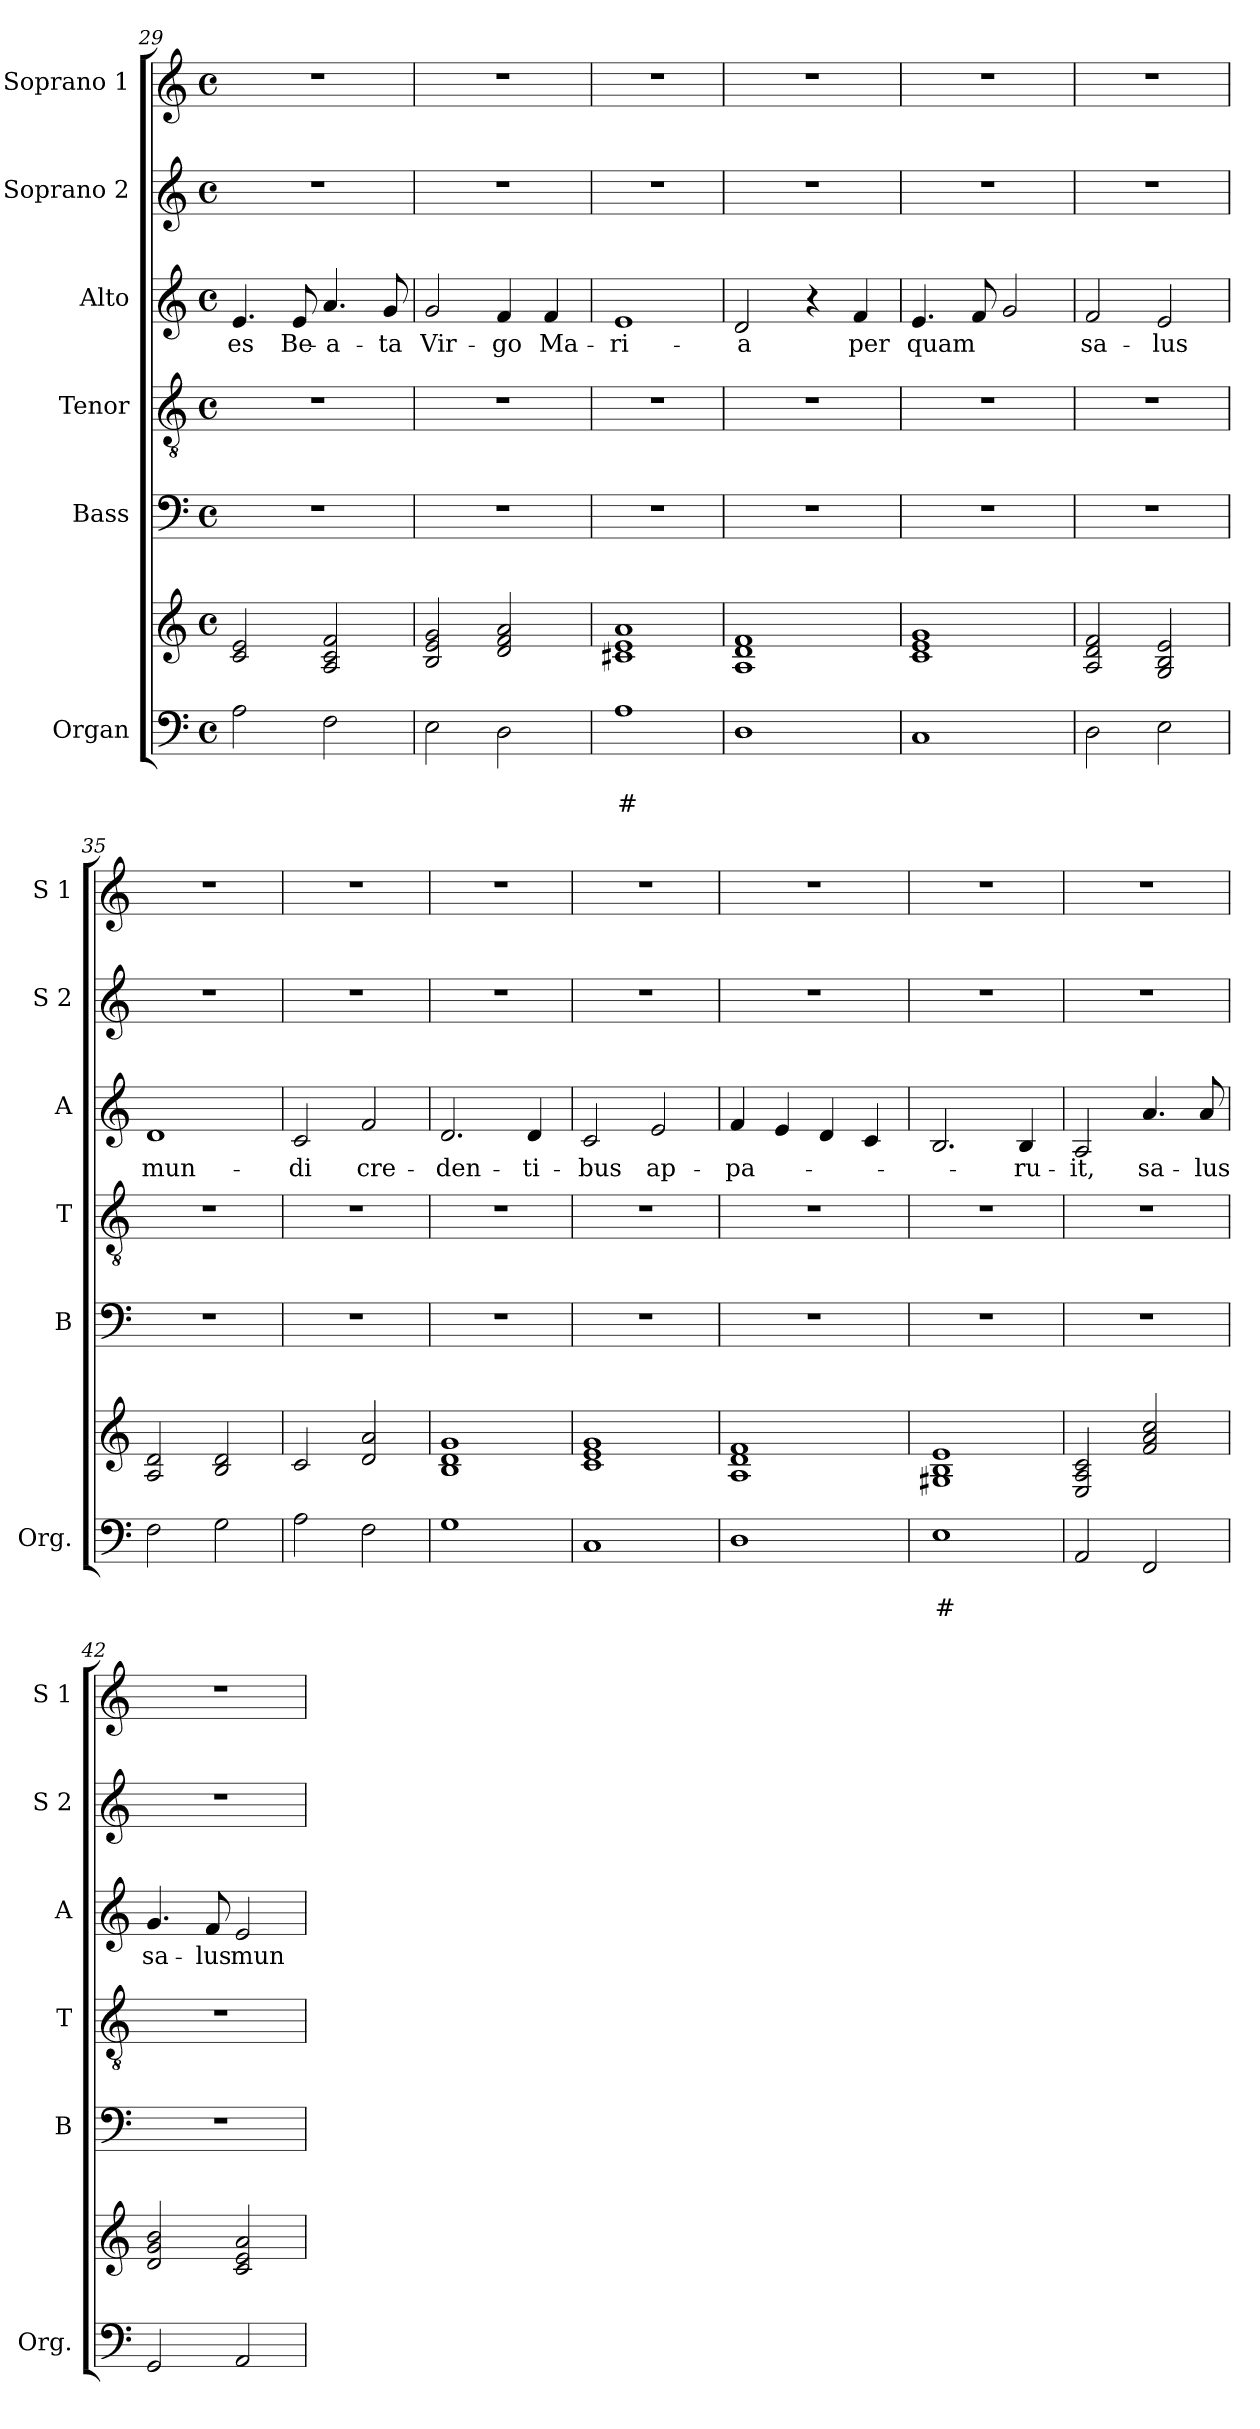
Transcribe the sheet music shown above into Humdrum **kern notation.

**kern	**text	**text	**kern	**kern	**kern	**kern	**text	**kern	**kern
*part6	*part6	*part6	*part6	*part5	*part4	*part3	*part3	*part2	*part1
*staff7	*staff7	*staff7	*staff6	*staff5	*staff4	*staff3	*staff3	*staff2	*staff1
*I"Organ	*	*	*	*I"Bass	*I"Tenor	*I"Alto	*	*I"Soprano 2	*I"Soprano 1
*I'Org.	*	*	*	*I'B	*I'T	*I'A	*	*I'S 2	*I'S 1
*clefF4	*	*	*clefG2	*clefF4	*clefGv2	*clefG2	*	*clefG2	*clefG2
*k[]	*	*	*k[]	*k[]	*k[]	*k[]	*	*k[]	*k[]
*C:	*	*	*C:	*C:	*C:	*C:	*	*C:	*C:
*M4/4	*	*	*M4/4	*M4/4	*M4/4	*M4/4	*	*M4/4	*M4/4
*met(c)	*	*	*met(c)	*met(c)	*met(c)	*met(c)	*	*met(c)	*met(c)
=29	=29	=29	=29	=29	=29	=29	=29	=29	=29
!	!	!	!	!	!	!	!LO:LY:b	!	!
2A\	.	.	2c!/ 2e!/	1r	1r	4.e/	es	1r	1r
!	!	!	!	!	!	!	!LO:LY:b	!	!
.	.	.	.	.	.	8e/	Be-	.	.
!	!	!	!	!	!	!	!LO:LY:b	!	!
2F\	.	.	2A!/ 2c!/ 2f!/	.	.	4.a/	-a-	.	.
!	!	!	!	!	!	!	!LO:LY:b	!	!
.	.	.	.	.	.	8g/	-ta	.	.
=30	=30	=30	=30	=30	=30	=30	=30	=30	=30
!	!	!	!	!	!	!	!LO:LY:b	!	!
2E\	.	.	2B!/ 2e!/ 2g!/	1r	1r	2g/	Vir-	1r	1r
!	!	!	!	!	!	!	!LO:LY:b	!	!
2D\	.	.	2d!/ 2f!/ 2a!/	.	.	4f/	-go	.	.
!	!	!	!	!	!	!	!LO:LY:b	!	!
.	.	.	.	.	.	4f/	Ma-	.	.
!!LO:LB:g=z
=31	=31	=31	=31	=31	=31	=31	=31	=31	=31
!	!	!LO:LY:b	!	!	!	!	!LO:LY:b	!	!
1A	.	#	1c#X! 1e! 1a!	1r	1r	1e	-ri-	1r	1r
=32	=32	=32	=32	=32	=32	=32	=32	=32	=32
!	!	!	!	!	!	!	!LO:LY:b	!	!
1D	.	.	1A! 1d! 1f!	1r	1r	2d/	-a	1r	1r
.	.	.	.	.	.	4r	.	.	.
!	!	!	!	!	!	!	!LO:LY:b	!	!
.	.	.	.	.	.	4f/	per	.	.
=33	=33	=33	=33	=33	=33	=33	=33	=33	=33
!	!	!	!	!	!	!	!LO:LY:b	!	!
1C	.	.	1c! 1e! 1g!	1r	1r	4.e/	quam	1r	1r
.	.	.	.	.	.	8f/	.	.	.
.	.	.	.	.	.	2g/	.	.	.
=34	=34	=34	=34	=34	=34	=34	=34	=34	=34
!	!	!	!	!	!	!	!LO:LY:b	!	!
2D\	.	.	2A!/ 2d!/ 2f!/	1r	1r	2f/	sa-	1r	1r
!	!	!	!	!	!	!	!LO:LY:b	!	!
2E\	.	.	2G!/ 2B!/ 2e!/	.	.	2e/	-lus	.	.
=35	=35	=35	=35	=35	=35	=35	=35	=35	=35
!	!	!	!	!	!	!	!LO:LY:b	!	!
2F\	.	.	2A!/ 2d!/	1r	1r	1d	mun-	1r	1r
2G\	.	.	2B!/ 2d!/	.	.	.	.	.	.
=36	=36	=36	=36	=36	=36	=36	=36	=36	=36
!	!	!	!	!	!	!	!LO:LY:b	!	!
2A\	.	.	2c!/	1r	1r	2c/	-di	1r	1r
!	!	!	!	!	!	!	!LO:LY:b	!	!
2F\	.	.	2d!/ 2a!/	.	.	2f/	cre-	.	.
=37	=37	=37	=37	=37	=37	=37	=37	=37	=37
!	!	!	!	!	!	!	!LO:LY:b	!	!
1G	.	.	1B! 1d! 1g!	1r	1r	2.d/	-den-	1r	1r
!	!	!	!	!	!	!	!LO:LY:b	!	!
.	.	.	.	.	.	4d/	-ti-	.	.
=38	=38	=38	=38	=38	=38	=38	=38	=38	=38
!	!	!	!	!	!	!	!LO:LY:b	!	!
1C	.	.	1c! 1e! 1g!	1r	1r	2c/	-bus	1r	1r
!	!	!	!	!	!	!	!LO:LY:b	!	!
.	.	.	.	.	.	2e/	ap-	.	.
=39	=39	=39	=39	=39	=39	=39	=39	=39	=39
!	!	!	!	!	!	!	!LO:LY:b	!	!
1D	.	.	1A! 1d! 1f!	1r	1r	4f/	-pa-	1r	1r
.	.	.	.	.	.	4e/	.	.	.
.	.	.	.	.	.	4d/	.	.	.
.	.	.	.	.	.	4c/	.	.	.
!!LO:PB:g=z
=40	=40	=40	=40	=40	=40	=40	=40	=40	=40
!	!	!LO:LY:b	!	!	!	!	!	!	!
1E	.	#	1G#X! 1B! 1e!	1r	1r	2.B/	.	1r	1r
!	!	!	!	!	!	!	!LO:LY:b	!	!
.	.	.	.	.	.	4B/	-ru-	.	.
=41	=41	=41	=41	=41	=41	=41	=41	=41	=41
!	!	!	!	!	!	!	!LO:LY:b	!	!
2AA/	.	.	2E!/ 2A!/ 2c!/	1r	1r	2A/	-it,	1r	1r
!	!	!	!	!	!	!	!LO:LY:b	!	!
2FF/	.	.	2f!/ 2a!/ 2cc!/	.	.	4.a/	sa-	.	.
!	!	!	!	!	!	!	!LO:LY:b	!	!
.	.	.	.	.	.	8a/	-lus	.	.
=42	=42	=42	=42	=42	=42	=42	=42	=42	=42
!	!	!	!	!	!	!	!LO:LY:b	!	!
2GG/	.	.	2d!/ 2g!/ 2b!/	1r	1r	4.g/	sa-	1r	1r
!	!	!	!	!	!	!	!LO:LY:b	!	!
.	.	.	.	.	.	8f/	-lus	.	.
!	!	!	!	!	!	!	!LO:LY:b	!	!
2AA/	.	.	2c!/ 2e!/ 2a!/	.	.	2e/	mun-	.	.
=	=	=	=	=	=	=	=	=	=
*-	*-	*-	*-	*-	*-	*-	*-	*-	*-
